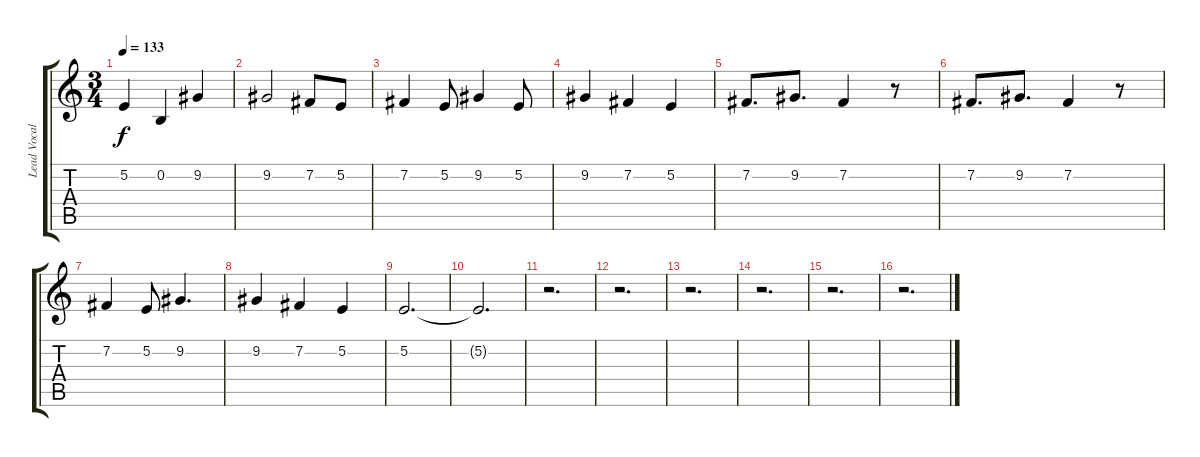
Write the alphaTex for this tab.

\track ("Lead Vocals" "Lead Vocal") {instrument tenorsax}
\staff {score tabs}
\tuning (E4 B3 G3 D3 A2 E2) {hide}
\ts (3 4)
\tempo 133
\clef g2
\ks c
5.2.4{dy f} 0.2.4 9.2.4 |
9.2.2 7.2.8 5.2.8 |
7.2.4 5.2.8 9.2.4 5.2.8 |
9.2.4 7.2.4 5.2.4 |
7.2.8{d} 9.2.8{d} 7.2.4 r.8 |
7.2.8{d} 9.2.8{d} 7.2.4 r.8 |
7.2.4 5.2.8 9.2.4{d} |
9.2.4 7.2.4 5.2.4 |
5.2.2{d} |
5.2{t}.2{d} |
r.2{d} |
r.2{d} |
r.2{d} |
r.2{d} |
r.2{d} |
r.2{d}
